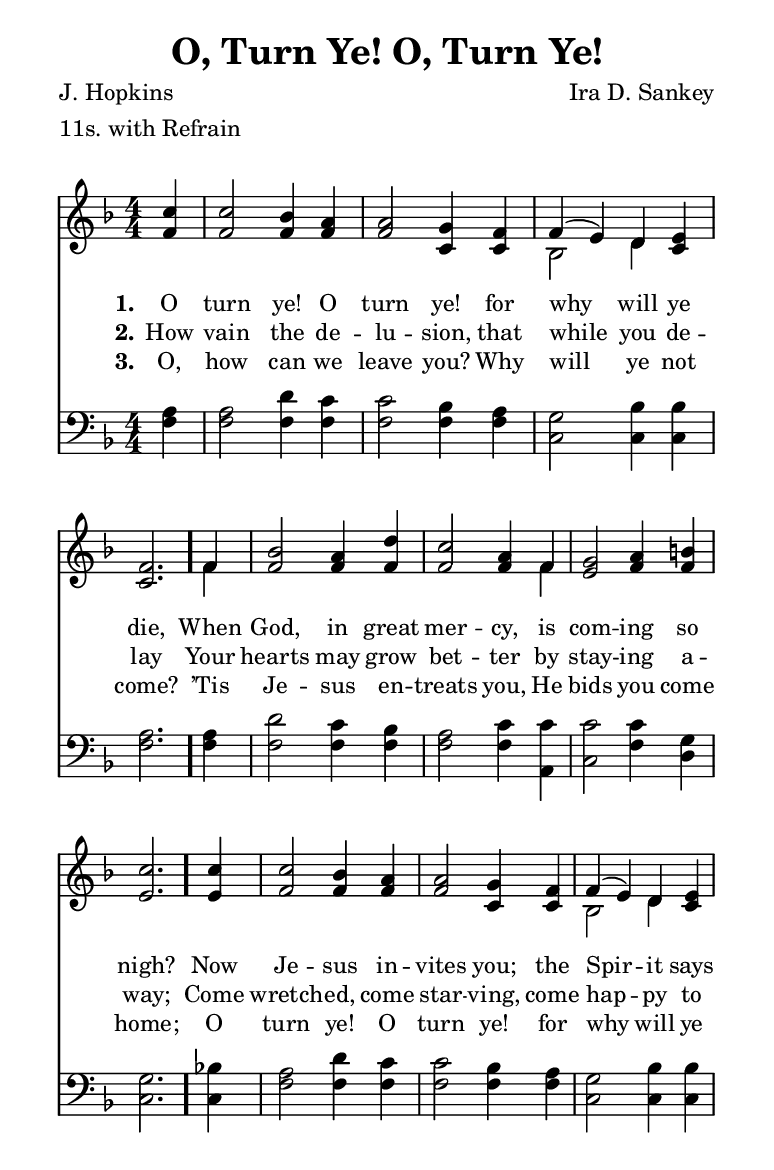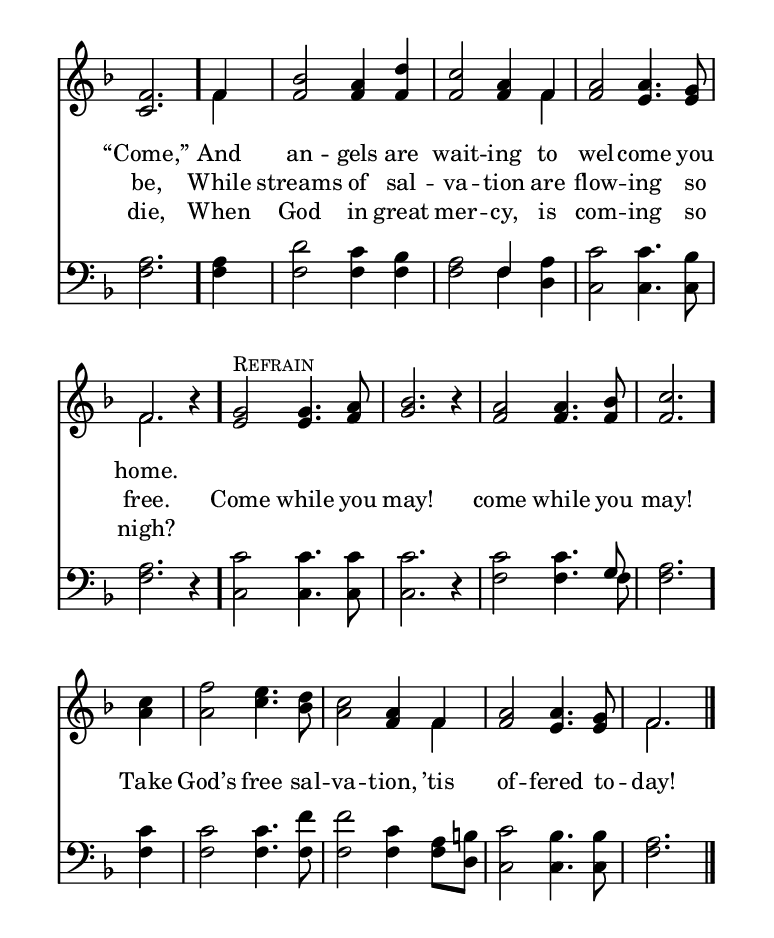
\include "common/global.ily"
\paper {
  \include "common/paper.ily"
}

\header{
  hymnnumber = "110"
  title = "O, Turn Ye! O, Turn Ye!"
  tunename = "Hiding In Thee"
  meter = "11s. with Refrain"
  poet = "J. Hopkins"
  composer = "Ira D. Sankey"
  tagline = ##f
}

% for fermata in MIDI
ta = { \tempo 4=100 }
tb = { \tempo 4=50  }

% original document for this song often shows quavers where crotchets belong
patternAA = { c4 | c2 c4 c4 | c2 c4 c4 | c4( c4) c4 c4 | c2. }
patternAB = { c4 | c2 c4 c4 | c2 c4 c4 | c2      c4 c4 | c2. }

patternBA = \patternAB
patternBB = { c4 | c2 c4 c4 | c2 c4 c4 | c2    c4. c8 | c2. } % inlined last rest

patternCA = { c2 c4. c8 | c2. r4 | c2 c4. c8 | c2. }

patternDA = { c4 | c2 c4. c8 | c2 c4 c4      | c2 c4. c8 | c2. }
patternDB = { c4 | c2 c4. c8 | c2 c4 c8[ c8] | c2 c4. c8 | c2. }

global = {
  \include "common/overrides.ily"
  \override Staff.TimeSignature.style = #'numbered
  \time 4/4
  \override Score.MetronomeMark.transparent = ##t % hide all fermata changes too
  \ta
  \key f \major
  \partial 4
  \autoBeamOff
}

notesSoprano = {
\global
\relative c'' {

  \changePitch \patternAA { c | c bes a | a g f | f e d e | f }
  \changePitch \patternBA { f | bes a d | c a f | g a b! | c }
  \changePitch \patternAA { c | c bes a | a g f | f e d e | f }
  \changePitch \patternBB { f | bes a d | c a f | a a g | f r4 }

  << s^\markup { \small \caps "Refrain" }
  \changePitch \patternCA { g g a | bes | a a bes | c } >>
  \changePitch \patternDA { c | f e d | c a f | a a g | f }

  \bar "|."

}
}

notesAlto = {
\global
\relative e' {

  \changePitch \patternAB { f | f f f | f c c | bes d c | c }
  \changePitch \patternBA { f | f f f | f f f | e f f | e }
  \changePitch \patternAB { e | f f f | f c c | bes d c | c }
  \changePitch \patternBB { f | f f f | f f f | f e e | f r4 }

  \changePitch \patternCA { e e f | g | f f f | f }
  \changePitch \patternDA { a | a c bes | a f f | f e e | f }

}
}

notesTenor = {
\global
\relative a {

  \changePitch \patternAB { a | a d c | c bes a | g bes bes | a }
  \changePitch \patternBA { a | d c bes | a c c | c c g | g }
  \changePitch \patternAB { bes! | a d c | c bes a | g bes bes | a }
  \changePitch \patternBB { a | d c bes | a f a | c c bes | a r4 }

  \changePitch \patternCA { c c c | c | c c g | a }
  \changePitch \patternDB { c | c c f | f c a b! | c bes bes | a }

}
}

notesBass = {
\global
\relative f {

  \changePitch \patternAB { f | f f f | f f f c c c | f }
  \changePitch \patternBA { f | f f f | f f a, | c f d | c }
  \changePitch \patternAB { c | f f f | f f f | c c c | f }
  \changePitch \patternBB { f | f f f | f f d | c c c | f r4 }

  \changePitch \patternCA { c c c | c | f f f | f }
  \changePitch \patternDB { f | f f f | f f f d | c c c | f }

}
}

Refrain = \lyricmode {

Come while you may! come while you may! \bar "."
Take God’s free sal -- va -- tion, ’tis of -- fered to -- day! \bar "."

}

wordsA = \lyricmode {
\set stanza = "1."

O turn ye! O turn ye! for why will ye die, \bar "."
When God, in great mer -- cy, is com -- ing so nigh? \bar "."
Now Je -- sus in -- vites you; the Spir -- it says “Come,” \bar "."
And an -- gels are wait -- ing to wel -- come you home. \bar "."

}

wordsB = \lyricmode {
\set stanza = "2."

How vain the de -- lu -- sion, that while you de -- lay
Your hearts may grow bet -- ter by stay -- ing a -- way;
Come wretch -- ed, come star -- ving, come hap -- py to be,
While streams of sal -- va -- tion are flow -- ing so free.

\Refrain

}

wordsC = \lyricmode {
\set stanza = "3."

O, how can we leave you? Why will ye not come?
’Tis Je -- sus en -- treats you, He bids you come home;
O turn ye! O turn ye! for why will ye die,
When God in great mer -- cy, is com -- ing so nigh?

}

\score {
  \context ChoirStaff <<
    \context Staff = upper <<
      \set Staff.autoBeaming = ##f
      \set ChoirStaff.systemStartDelimiter = #'SystemStartBar
      \set ChoirStaff.printPartCombineTexts = ##f
      \partcombine #'(2 . 9) \notesSoprano \notesAlto
      \context NullVoice = sopranos { \voiceOne << \notesSoprano >> }
      \context NullVoice = altos { \voiceTwo << \notesAlto >> }
      \context Lyrics = one   \lyricsto sopranos \wordsA
      \context Lyrics = two   \lyricsto sopranos \wordsB
      \context Lyrics = three \lyricsto sopranos \wordsC
    >>
    \context Staff = men <<
      \set Staff.autoBeaming = ##f
      \clef bass
      \set ChoirStaff.printPartCombineTexts = ##f
      \partcombine #'(2 . 9) \notesTenor \notesBass
      \context NullVoice = tenors { \voiceOne << \notesTenor >> }
      \context NullVoice = basses { \voiceTwo << \notesBass >> }
    >>
  >>
  \layout {
    \include "common/layout.ily"
  }
  \midi{
    \include "common/midi.ily"
  }
}

\version "2.19.49"  % necessary for upgrading to future LilyPond versions.

% vi:set et ts=2 sw=2 ai nocindent syntax=lilypond:
